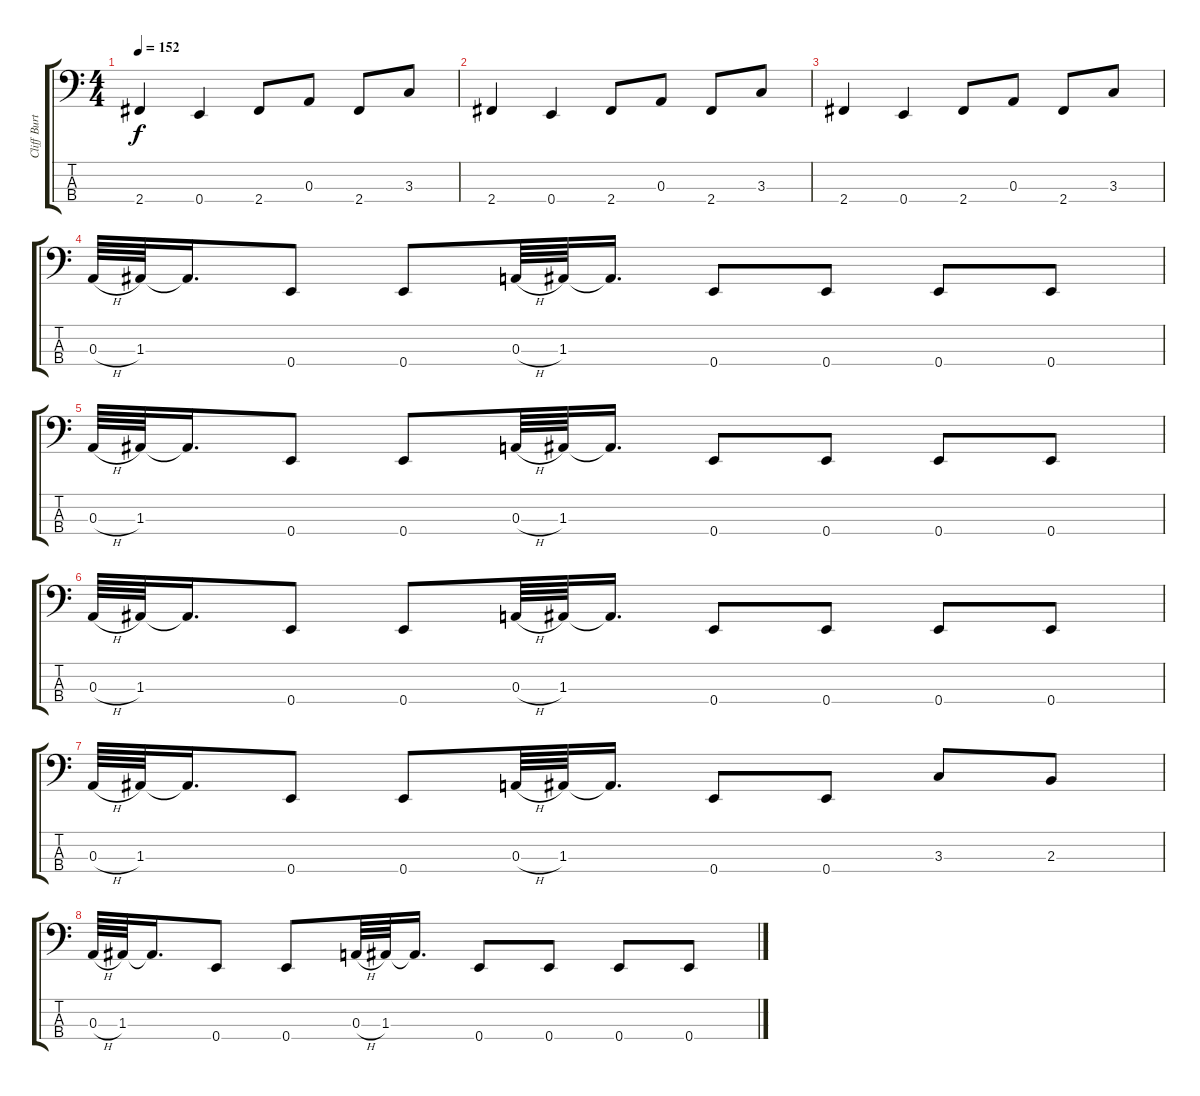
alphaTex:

\track ("Cliff Burton" "Cliff Burt") {instrument electricbassfinger}
\staff {score tabs}
\tuning (G2 D2 A1 E1) {hide}
\ts (4 4)
\tempo 152
\clef f4
\ks c
2.4.4{dy f} 0.4.4 2.4.8 0.3.8 2.4.8 3.3.8 |
2.4.4 0.4.4 2.4.8 0.3.8 2.4.8 3.3.8 |
2.4.4 0.4.4 2.4.8 0.3.8 2.4.8 3.3.8 |
0.3{h}.64 1.3.64 1.3{t}.16{d} 0.4.8 0.4.8 0.3{h}.64 1.3.64 1.3{t}.16{d} 0.4.8 0.4.8 0.4.8 0.4.8 |
0.3{h}.64 1.3.64 1.3{t}.16{d} 0.4.8 0.4.8 0.3{h}.64 1.3.64 1.3{t}.16{d} 0.4.8 0.4.8 0.4.8 0.4.8 |
0.3{h}.64 1.3.64 1.3{t}.16{d} 0.4.8 0.4.8 0.3{h}.64 1.3.64 1.3{t}.16{d} 0.4.8 0.4.8 0.4.8 0.4.8 |
0.3{h}.64 1.3.64 1.3{t}.16{d} 0.4.8 0.4.8 0.3{h}.64 1.3.64 1.3{t}.16{d} 0.4.8 0.4.8 3.3.8 2.3.8 |
0.3{h}.64 1.3.64 1.3{t}.16{d} 0.4.8 0.4.8 0.3{h}.64 1.3.64 1.3{t}.16{d} 0.4.8 0.4.8 0.4.8 0.4.8
